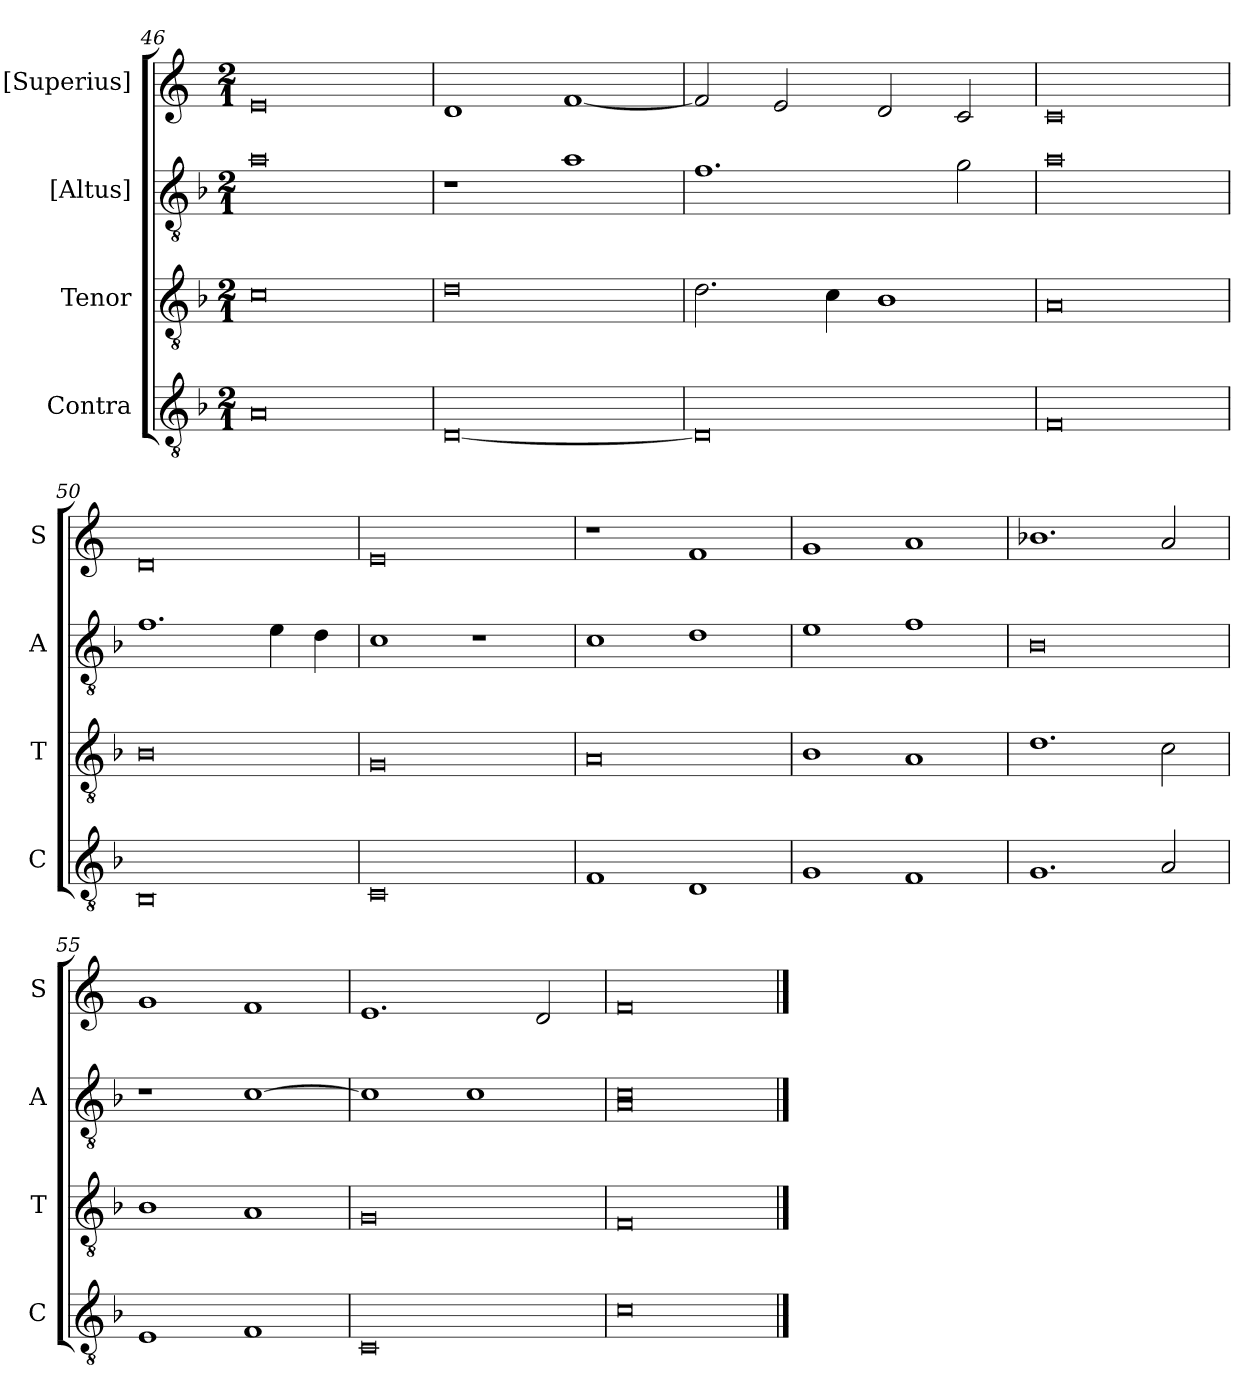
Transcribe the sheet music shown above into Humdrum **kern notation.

**kern	**kern	**kern	**kern
*part4	*part3	*part2	*part1
*staff4	*staff3	*staff2	*staff1
*I"Contra	*I"Tenor	*I"[Altus]	*I"[Superius]
*I'C	*I'T	*I'A	*I'S
*clefGv2	*clefGv2	*clefGv2	*clefG2
*k[b-]	*k[b-]	*k[b-]	*k[]
*M2/1	*M2/1	*M2/1	*M2/1
=46	=46	=46	=46
0A	0c	0a	0e
=47	=47	=47	=47
[0D	0d	1r	1d
.	.	1a	[1f
=48	=48	=48	=48
0D]	2.d	1.f	2f]
.	.	.	2e
.	4c	.	.
.	1B-	.	2d
.	.	2g	2c
=49	=49	=49	=49
0F	0A	0a	0c
=50	=50	=50	=50
0BB-	0B-	1.f	0d
.	.	4e	.
.	.	4d	.
=51	=51	=51	=51
0C	0G	1c	0e
.	.	1r	.
=52	=52	=52	=52
1F	0A	1c	1r
1D	.	1d	1f
=53	=53	=53	=53
1G	1B-	1e	1g
1F	1A	1f	1a
=54	=54	=54	=54
1.G	1.d	0B-	1.b-X
2A	2c	.	2a
=55	=55	=55	=55
1E	1B-	1r	1g
1F	1A	[1c	1f
=56	=56	=56	=56
0C	0G	1c]	1.e
.	.	1c	.
.	.	.	2d
=57	=57	=57	=57
0c	0F	0A 0c	0f
==	==	==	==
*-	*-	*-	*-
